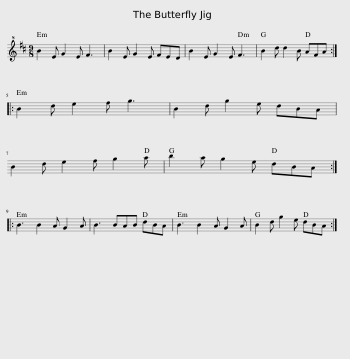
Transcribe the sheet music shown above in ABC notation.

X:1
L:1/8
Q:1/4=165
M:9/8
I:linebreak $
K:D
V:1 treble+8
V:1
 B2 E G2 E F3 | B2 E G2 E FED | B2 E G2 E F3 | B2 d d2 B AFA ::$ B2 d e2 f g3 | %5
 B2 d g2 e dBA |$ B2 d e2 f g2 a | b2 a g2 e dBA ::$ B3 B2 A G2 A | B3 BAB dBA | %10
 B3 B2 A G2 A | B2 d g2 e dBA :| %12
